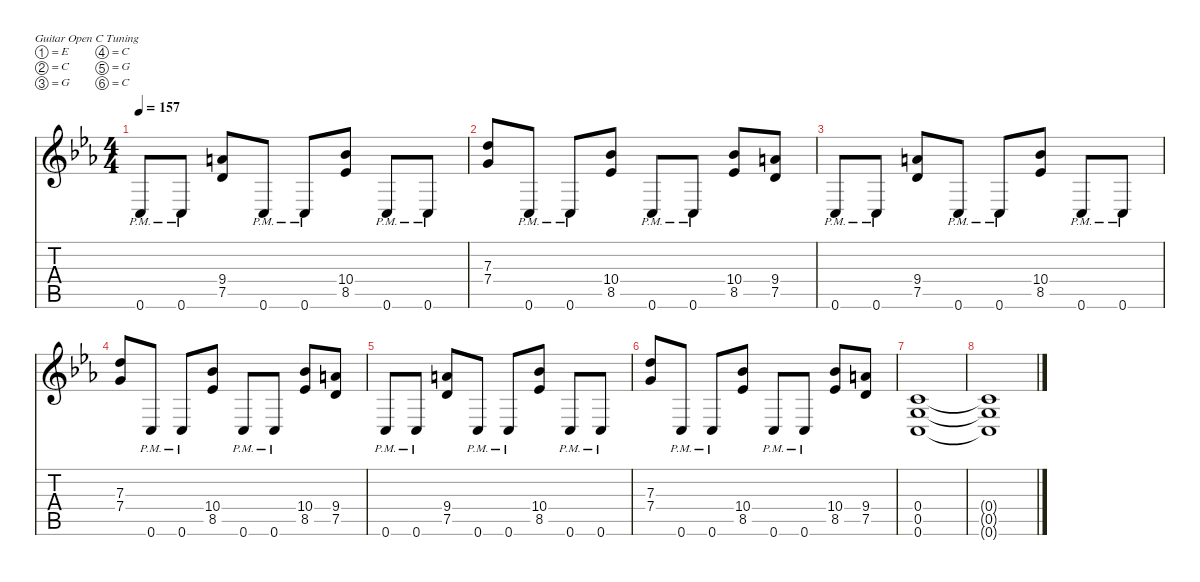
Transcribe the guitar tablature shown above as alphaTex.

\defaultSystemsLayout 4
\hideDynamics
\bracketExtendMode nobrackets
\singleTrackTrackNamePolicy hidden
\multiTrackTrackNamePolicy hidden
\firstSystemTrackNameMode fullname
\otherSystemsTrackNameOrientation horizontal
\track ("Guitar One" "dist.guit.") {mute instrument distortionguitar}
\staff {score tabs}
\tuning (E4 C4 G3 C3 G2 C2)
\ts (4 4)
\tempo 157
\clef g2
\ks cminor
0.6{pm acc forcenatural}.8{dy f beam Up} 0.6{pm acc forcenatural}.8{beam Up} (9.4{acc forcenatural} 7.5{acc forcenatural}).8{beam Up} 0.6{pm acc forcenatural}.8{beam Up} 0.6{pm acc forcenatural}.8{beam Up} (10.4{acc b} 8.5{acc b}).8{beam Up} 0.6{pm acc forcenatural}.8{beam Up} 0.6{pm acc forcenatural}.8{beam Up} |
(7.3{acc forcenatural} 7.4{acc forcenatural}).8{beam Up} 0.6{pm acc forcenatural}.8{beam Up} 0.6{pm acc forcenatural}.8{beam Up} (10.4{acc b} 8.5{acc b}).8{beam Up} 0.6{pm acc forcenatural}.8{beam Up} 0.6{pm acc forcenatural}.8{beam Up} (10.4{acc b} 8.5{acc b}).8{beam Up} (9.4{acc forcenatural} 7.5{acc forcenatural}).8{beam Up} |
0.6{pm acc forcenatural}.8{beam Up} 0.6{pm acc forcenatural}.8{beam Up} (9.4{acc forcenatural} 7.5{acc forcenatural}).8{beam Up} 0.6{pm acc forcenatural}.8{beam Up} 0.6{pm acc forcenatural}.8{beam Up} (10.4{acc b} 8.5{acc b}).8{beam Up} 0.6{pm acc forcenatural}.8{beam Up} 0.6{pm acc forcenatural}.8{beam Up} |
(7.3{acc forcenatural} 7.4{acc forcenatural}).8{beam Up} 0.6{pm acc forcenatural}.8{beam Up} 0.6{pm acc forcenatural}.8{beam Up} (10.4{acc b} 8.5{acc b}).8{beam Up} 0.6{pm acc forcenatural}.8{beam Up} 0.6{pm acc forcenatural}.8{beam Up} (10.4{acc b} 8.5{acc b}).8{beam Up} (9.4{acc forcenatural} 7.5{acc forcenatural}).8{beam Up} |
0.6{pm acc forcenatural}.8{beam Up} 0.6{pm acc forcenatural}.8{beam Up} (9.4{acc forcenatural} 7.5{acc forcenatural}).8{beam Up} 0.6{pm acc forcenatural}.8{beam Up} 0.6{pm acc forcenatural}.8{beam Up} (10.4{acc b} 8.5{acc b}).8{beam Up} 0.6{pm acc forcenatural}.8{beam Up} 0.6{pm acc forcenatural}.8{beam Up} |
(7.3{acc forcenatural} 7.4{acc forcenatural}).8{beam Up} 0.6{pm acc forcenatural}.8{beam Up} 0.6{pm acc forcenatural}.8{beam Up} (10.4{acc b} 8.5{acc b}).8{beam Up} 0.6{pm acc forcenatural}.8{beam Up} 0.6{pm acc forcenatural}.8{beam Up} (10.4{acc b} 8.5{acc b}).8{beam Up} (9.4{acc forcenatural} 7.5{acc forcenatural}).8{beam Up} |
(0.4{acc forcenatural} 0.5{acc forcenatural} 0.6{acc forcenatural}).1{beam Up} |
(0.4{t acc forcenatural} 0.5{t acc forcenatural} 0.6{t acc forcenatural}).1{beam Up}
